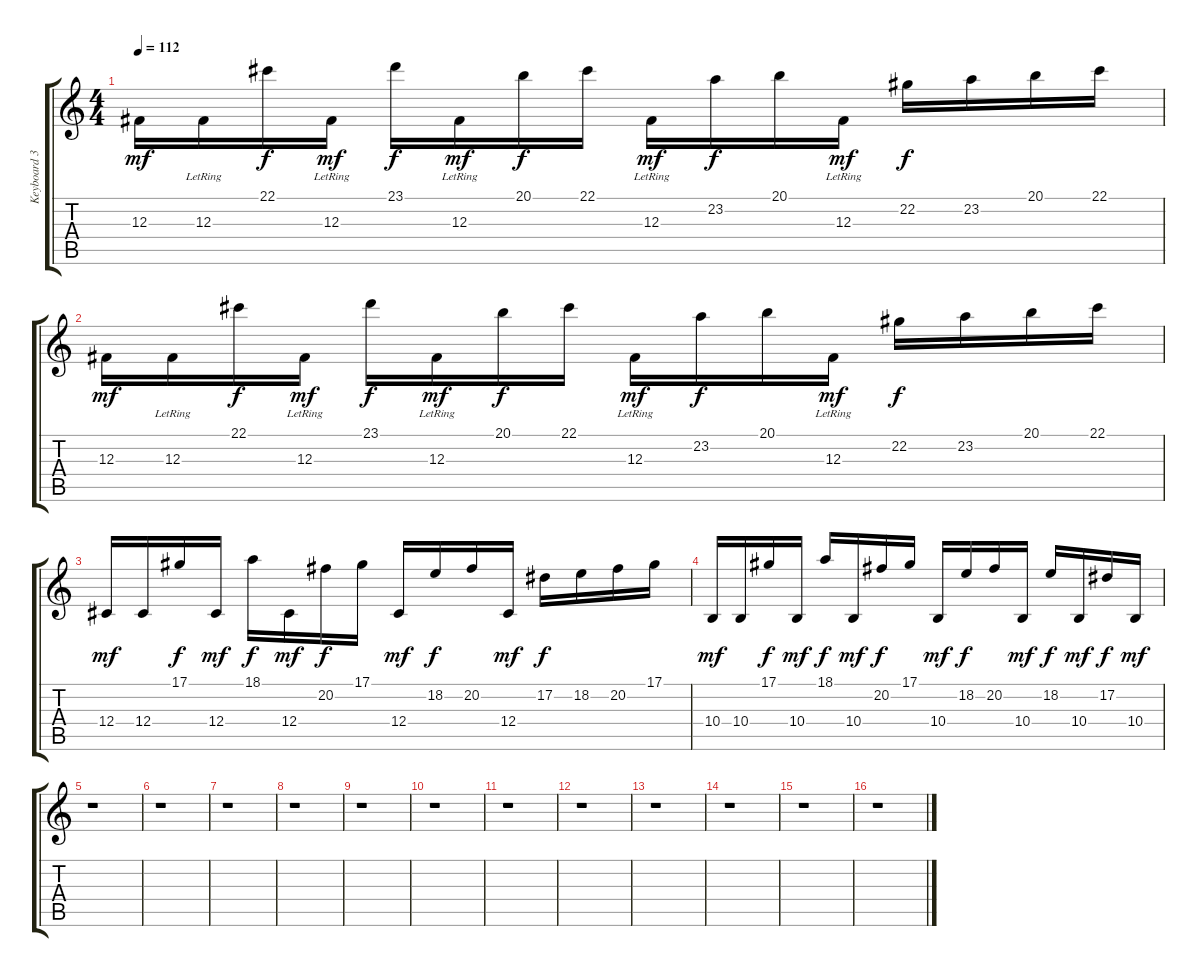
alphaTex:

\track ("Keyboard 3" "Keyboard 3") {instrument musicbox}
\staff {score tabs}
\tuning (Eb4 Bb3 Gb3 Db3 Ab2 Eb2) {hide}
\ts (4 4)
\tempo 112
\clef g2
\ks c
12.3.16{dy mf} 12.3{lr}.16 22.1.16{dy f} 12.3{lr}.16{dy mf} 23.1.16{dy f} 12.3{lr}.16{dy mf} 20.1.16{dy f} 22.1.16 12.3{lr}.16{dy mf} 23.2.16{dy f} 20.1.16 12.3{lr}.16{dy mf} 22.2.16{dy f} 23.2.16 20.1.16 22.1.16 |
12.3.16{dy mf} 12.3{lr}.16 22.1.16{dy f} 12.3{lr}.16{dy mf} 23.1.16{dy f} 12.3{lr}.16{dy mf} 20.1.16{dy f} 22.1.16 12.3{lr}.16{dy mf} 23.2.16{dy f} 20.1.16 12.3{lr}.16{dy mf} 22.2.16{dy f} 23.2.16 20.1.16 22.1.16 |
12.4.16{dy mf} 12.4.16 17.1.16{dy f} 12.4.16{dy mf} 18.1.16{dy f} 12.4.16{dy mf} 20.2.16{dy f} 17.1.16 12.4.16{dy mf} 18.2.16{dy f} 20.2.16 12.4.16{dy mf} 17.2.16{dy f} 18.2.16 20.2.16 17.1.16 |
10.4.16{dy mf} 10.4.16 17.1.16{dy f} 10.4.16{dy mf} 18.1.16{dy f} 10.4.16{dy mf} 20.2.16{dy f} 17.1.16 10.4.16{dy mf} 18.2.16{dy f} 20.2.16 10.4.16{dy mf} 18.2.16{dy f} 10.4.16{dy mf} 17.2.16{dy f} 10.4.16{dy mf} |
r.1 |
r.1 |
r.1 |
r.1 |
r.1 |
r.1 |
r.1 |
r.1 |
r.1 |
r.1 |
r.1 |
r.1
